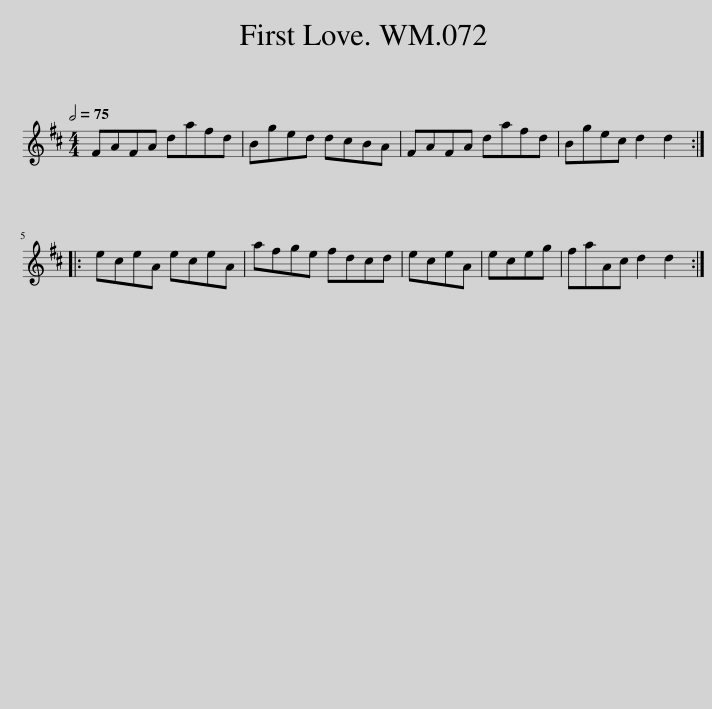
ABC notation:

X:1
L:1/8
Q:1/2=75
M:4/4
I:linebreak $
K:D
V:1 treble
V:1
 FAFA dafd | Bged dcBA | FAFA dafd | Bgec d2 d2 ::$ eceA eceA | %5
 afge fdcd | eceA | eceg | faAc d2 d2 :| %9
